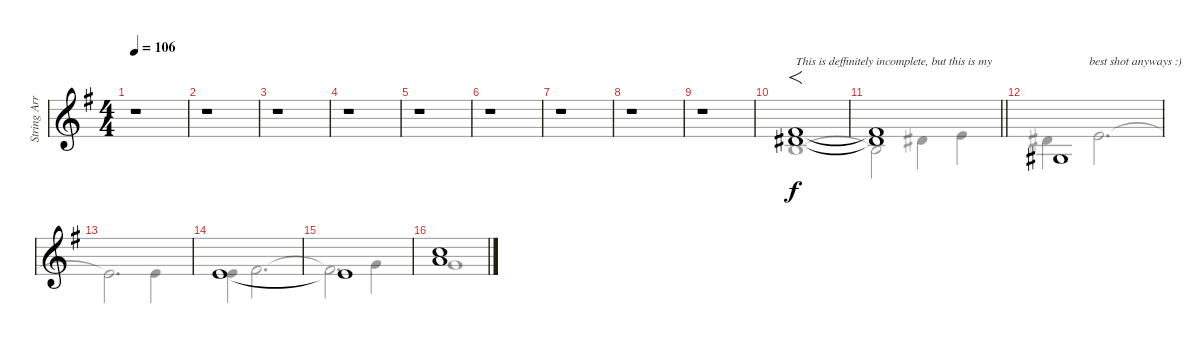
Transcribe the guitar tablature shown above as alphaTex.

\track ("String Arrangement (middle)" "String Arr") {instrument stringensemble1}
\staff {score}
\tuning (E4 B3 G3 D3 A2 E2 B1) {hide}
\voice
\ts (4 4)
\tempo 106
\clef g2
\ks eminor
r.1{dy f} |
r.1 |
r.1 |
r.1 |
r.1 |
r.1 |
r.1 |
r.1 |
r.1 |
(11.3 13.4).1{f txt "This is deffinitely incomplete, but this is my"} |
\barLineRight lightlight
(11.3{t} 13.4{t}).1 |
6.4.1{txt "              best shot anyways :)"} |
|
9.3.1 |
9.3{t}.1 |
(8.1 10.2).1
\voice
\clef g2
\ottava regular
\simile none
\ks eminor
|
|
|
|
|
|
|
|
|
14.5.1 |
\barLineRight lightlight
14.5{t}.2 18.5.4 19.5.4 |
8.3.4 9.3.2{d} |
9.3{t}.2{d} 9.3.4 |
5.2.4 7.2.2{d} |
7.2{t}.2{d} 8.2.4 |
12.3.1
